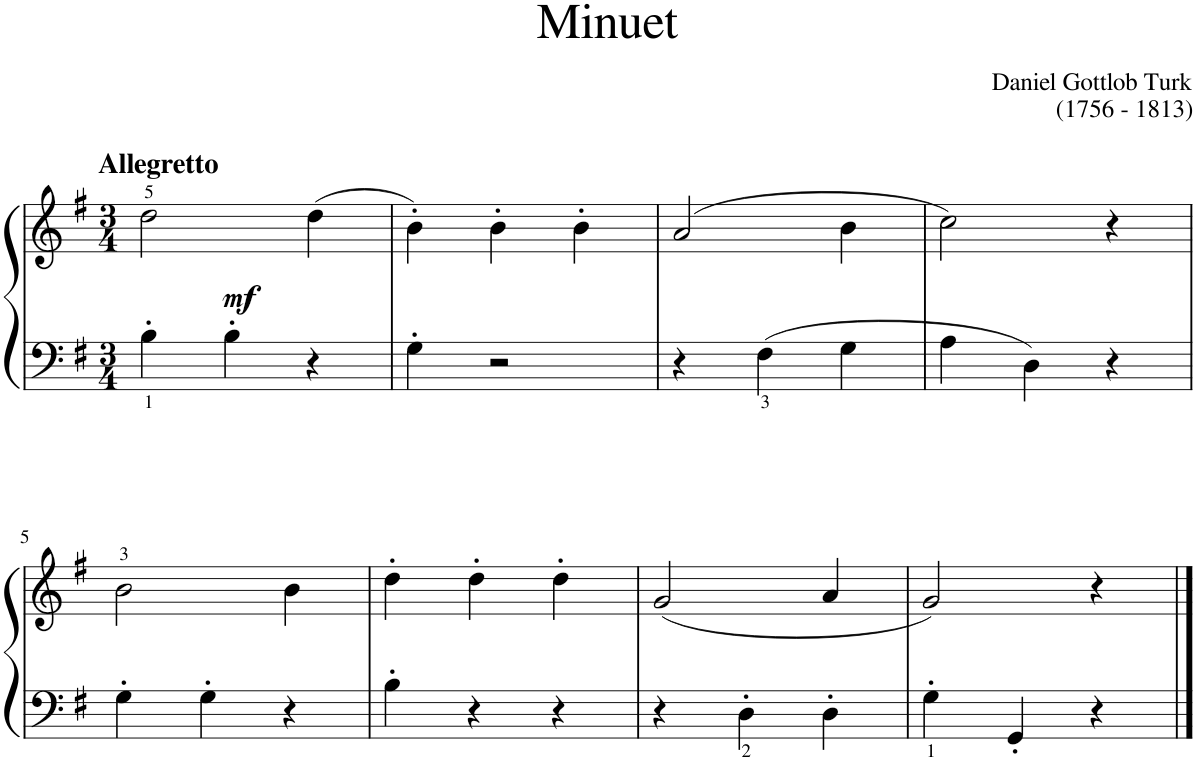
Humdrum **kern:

**kern	**kern	**dynam
*part1	*part1	*part1
*staff2	*staff1	*staff1/2
*I"Piano	*	*
*I'Pno	*	*
*clefF4	*clefG2	*
*k[f#]	*k[f#]	*
*M3/4	*M3/4	*
=1	=1	=1
!	!LO:TX:a:B:t=Allegretto	!
!	!	!LO:DY:b
4B'\	2dd\	mf
4B'\	.	.
4r	(4dd\	.
=2	=2	=2
4G'\	4b'\)	.
2r	4b'\	.
.	4b'\	.
=3	=3	=3
4r	(2a/	.
4F#\	.	.
4G\	4b\	.
=4	=4	=4
4A\	2cc\)	.
4D\	.	.
4r	4r	.
!!LO:LB:g=z
=5	=5	=5
4G'\	2b\	.
4G'\	.	.
4r	4b\	.
=6	=6	=6
4B'\	4dd'\	.
4r	4dd'\	.
4r	4dd'\	.
=7	=7	=7
4r	(2g/	.
4D'\	.	.
4D'\	4a/	.
=8	=8	=8
4G'\	2g/)	.
4GG'/	.	.
4r	4r	.
==	==	==
*-	*-	*-
